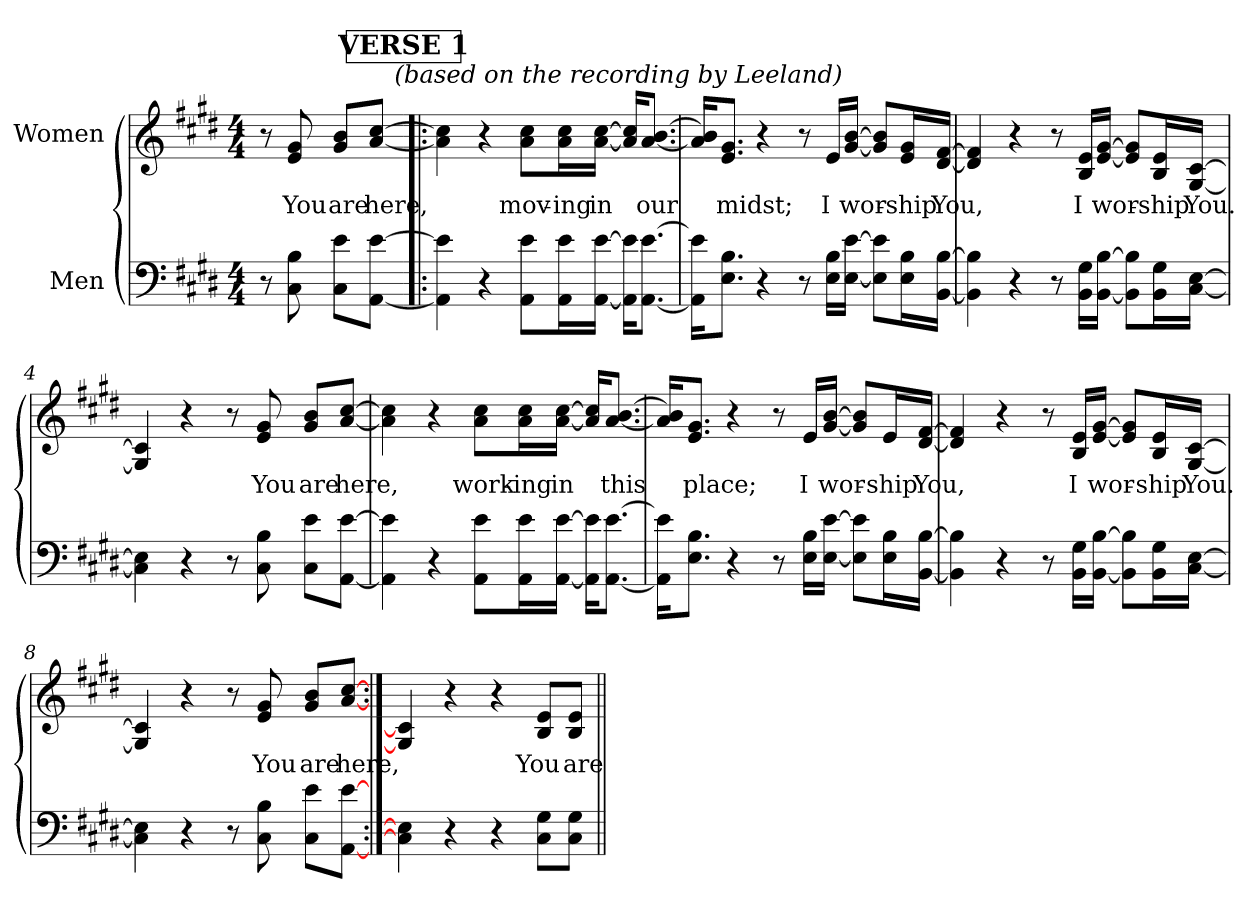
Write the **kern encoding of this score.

**kern	**kern	**text
*part2	*part1	*part1
*staff2	*staff1	*staff1
*I"Men	*I"Women	*
*clefF4	*clefG2	*
*k[f#c#g#d#]	*k[f#c#g#d#]	*
*E:	*E:	*
*M4/4	*M4/4	*
*MM68	*MM68	*
=	=	=
!	!	!LO:LY:b
*	*^	*
8r	8r	3ryy	1.
!	!	!	!LO:LY:b
8C#\ 8B\	8e/ 8g#/	.	You
!	!	!	!LO:LY:b
8C#\ 8e\L	8g#/ 8b/L	.	are
.	.	12..ryy	.
!	!	!	!LO:LY:b
[8AA\ [8e\J	[8a/ [8cc#/J	.	here,
!	!	!LO:TX:a:i:t=(based on the recording by Leeland)	!
.	.	48ryy	.
*	*v	*v	*
!!LO:REH:place=s1:a:B:t=VERSE 1
=1!|:	=1!|:	=1!|:
4AA\] 4e\]	4a\] 4cc#\]	.
4r	4r	.
!	!	!LO:LY:b
8AA\ 8e\L	8a\ 8cc#\L	mov-
!	!	!LO:LY:b
16AA\ 16e\L	16a\ 16cc#\L	-ing
!	!	!LO:LY:b
[16AA\ [16e\JJ	[16a\ [16cc#\JJ	in
16AA\] 16e\]KL	16a/] 16cc#/]KL	.
!	!	!LO:LY:b
[8.AA\ [8.e\J	[8.a/ [8.b/J	our
=2	=2	=2
16AA\] 16e\]KL	16a/] 16b/]KL	.
!	!	!LO:LY:b
8.E\ 8.B\J	8.e/ 8.g#/J	midst;
4r	4r	.
8r	8r	.
!	!	!LO:LY:b
16E\ 16B\LL	16e/LL	I
!	!	!LO:LY:b
[16E\ [16e\JJ	[16g#/ [16b/JJ	wor-
8E\] 8e\]L	8g#/] 8b/]L	.
!	!	!LO:LY:b
16E\ 16B\L	16e/ 16g#/L	-ship
!	!	!LO:LY:b
[16BB\ [16B\JJ	[16d#/ [16f#/JJ	You,
!!LO:LB:g=z
=3	=3	=3
4BB\] 4B\]	4d#/] 4f#/]	.
4r	4r	.
8r	8r	.
!	!	!LO:LY:b
16BB\ 16G#\LL	16B/ 16e/LL	I
!	!	!LO:LY:b
[16BB\ [16B\JJ	[16e/ [16g#/JJ	wor-
8BB\] 8B\]L	8e/] 8g#/]L	.
!	!	!LO:LY:b
16BB\ 16G#\L	16B/ 16e/L	-ship
!	!	!LO:LY:b
[16C#\ [16E\JJ	[16G#/ [16c#/JJ	You.
=4	=4	=4
4C#\] 4E\]	4G#/] 4c#/]	.
4r	4r	.
8r	8r	.
!	!	!LO:LY:b
8C#\ 8B\	8e/ 8g#/	You
!	!	!LO:LY:b
8C#\ 8e\L	8g#/ 8b/L	are
!	!	!LO:LY:b
[8AA\ [8e\J	[8a/ [8cc#/J	here,
=5	=5	=5
4AA\] 4e\]	4a\] 4cc#\]	.
4r	4r	.
!	!	!LO:LY:b
8AA\ 8e\L	8a\ 8cc#\L	work-
!	!	!LO:LY:b
16AA\ 16e\L	16a\ 16cc#\L	-ing
!	!	!LO:LY:b
[16AA\ [16e\JJ	[16a\ [16cc#\JJ	in
16AA\] 16e\]KL	16a/] 16cc#/]KL	.
!	!	!LO:LY:b
[8.AA\ [8.e\J	[8.a/ [8.b/J	this
!!LO:LB:g=z
=6	=6	=6
16AA\] 16e\]KL	16a/] 16b/]KL	.
!	!	!LO:LY:b
8.E\ 8.B\J	8.e/ 8.g#/J	place;
4r	4r	.
8r	8r	.
!	!	!LO:LY:b
16E\ 16B\LL	16e/LL	I
!	!	!LO:LY:b
[16E\ [16e\JJ	[16g#/ [16b/JJ	wor-
8E\] 8e\]L	8g#/] 8b/]L	.
!	!	!LO:LY:b
16E\ 16B\L	16e/L	-ship
!	!	!LO:LY:b
[16BB\ [16B\JJ	[16d#/ [16f#/JJ	You,
=7	=7	=7
4BB\] 4B\]	4d#/] 4f#/]	.
4r	4r	.
8r	8r	.
!	!	!LO:LY:b
16BB\ 16G#\LL	16B/ 16e/LL	I
!	!	!LO:LY:b
[16BB\ [16B\JJ	[16e/ [16g#/JJ	wor-
8BB\] 8B\]L	8e/] 8g#/]L	.
!	!	!LO:LY:b
16BB\ 16G#\L	16B/ 16e/L	-ship
!	!	!LO:LY:b
[16C#\ [16E\JJ	[16G#/ [16c#/JJ	You.
=8	=8	=8
4C#\] 4E\]	4G#/] 4c#/]	.
4r	4r	.
!	!	!LO:LY:b
8r	8r	1.
!	!	!LO:LY:b
8C#\ 8B\	8e/ 8g#/	You
!	!	!LO:LY:b
8C#\ 8e\L	8g#/ 8b/L	are
!	!	!LO:LY:b
[8AA\ [8e\J	[8a/ [8cc#/J	here,
!!LO:LB:g=z
=9:|!	=9:|!	=9:|!
4C#\] 4E\]	4G#/] 4c#/]	.
4r	4r	.
4r	4r	.
!	!	!LO:LY:b
8C#\ 8G#\L	8B/ 8e/L	You
!	!	!LO:LY:b
8C#\ 8G#\J	8B/ 8e/J	are
=||	=||	=||
*-	*-	*-
